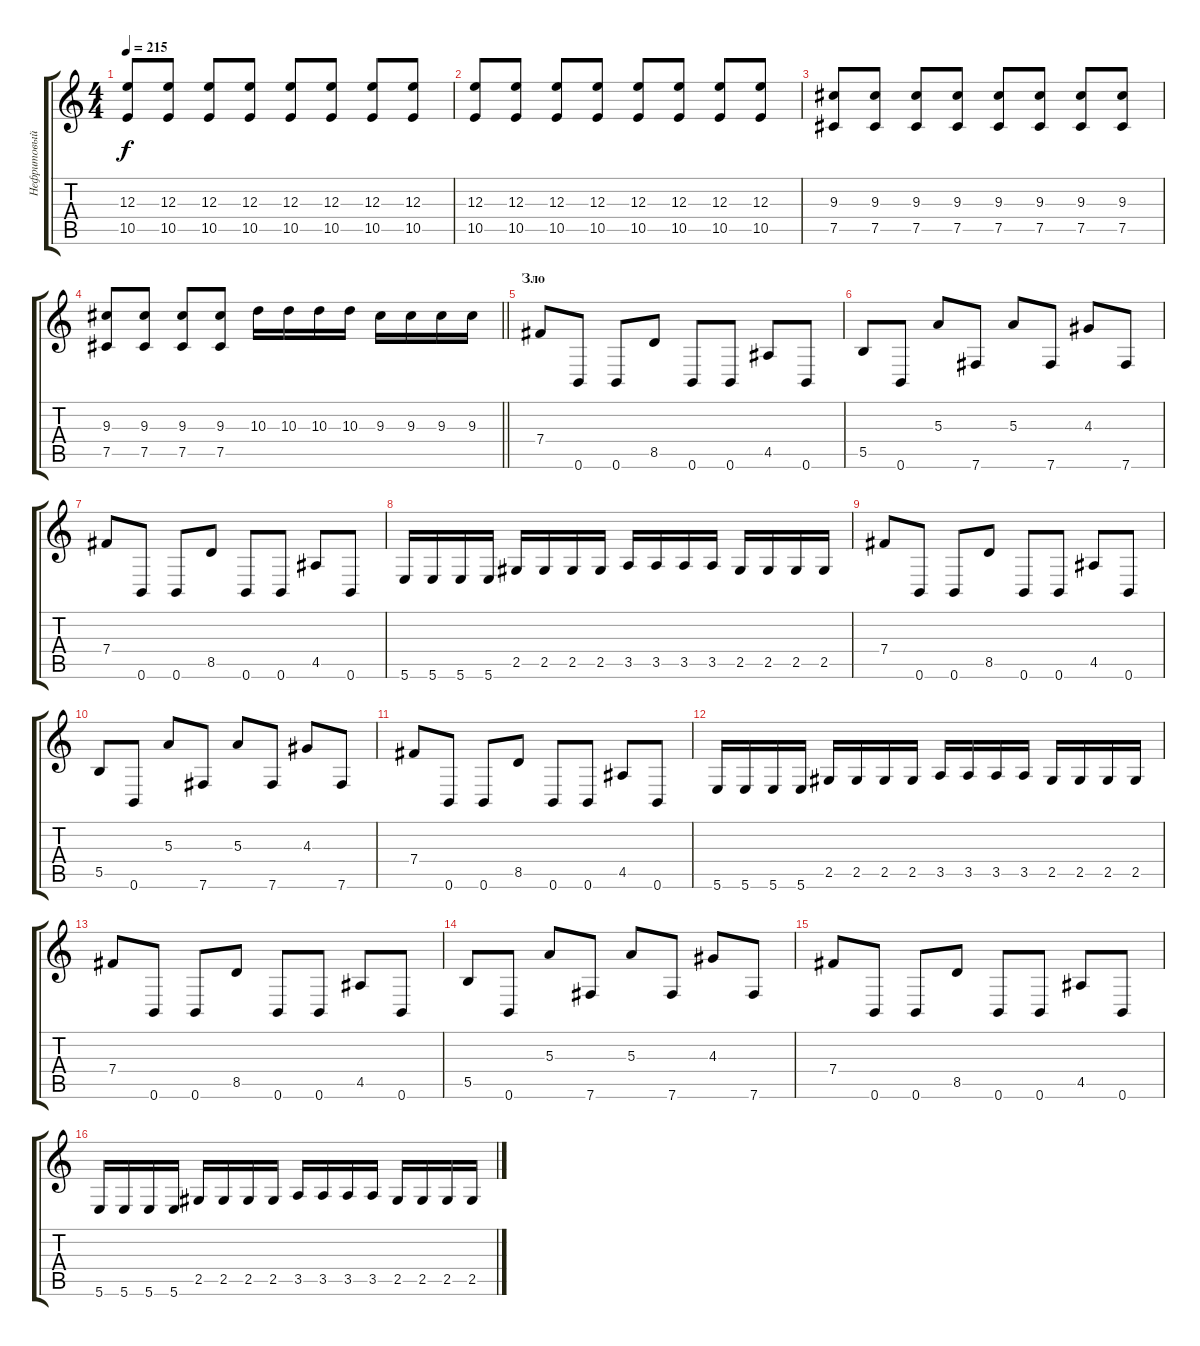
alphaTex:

\track ("Нефритовый чёткий пацан" "Нефритовый") {instrument distortionguitar}
\staff {score tabs}
\tuning (Db4 Ab3 E3 B2 Gb2 B1) {hide}
\ts (4 4)
\tempo 215
\clef g2
\ks c
(12.3 10.5).8{dy f} (12.3 10.5).8 (12.3 10.5).8 (12.3 10.5).8 (12.3 10.5).8 (12.3 10.5).8 (12.3 10.5).8 (12.3 10.5).8 |
(12.3 10.5).8 (12.3 10.5).8 (12.3 10.5).8 (12.3 10.5).8 (12.3 10.5).8 (12.3 10.5).8 (12.3 10.5).8 (12.3 10.5).8 |
(9.3 7.5).8 (9.3 7.5).8 (9.3 7.5).8 (9.3 7.5).8 (9.3 7.5).8 (9.3 7.5).8 (9.3 7.5).8 (9.3 7.5).8 |
\barLineRight lightlight
(9.3 7.5).8 (9.3 7.5).8 (9.3 7.5).8 (9.3 7.5).8 10.3.16 10.3.16 10.3.16 10.3.16 9.3.16 9.3.16 9.3.16 9.3.16 |
\section ("" "Зло")
7.4.8 0.6.8 0.6.8 8.5.8 0.6.8 0.6.8 4.5.8 0.6.8 |
5.5.8 0.6.8 5.3.8 7.6.8 5.3.8 7.6.8 4.3.8 7.6.8 |
7.4.8 0.6.8 0.6.8 8.5.8 0.6.8 0.6.8 4.5.8 0.6.8 |
5.6.16 5.6.16 5.6.16 5.6.16 2.5.16 2.5.16 2.5.16 2.5.16 3.5.16 3.5.16 3.5.16 3.5.16 2.5.16 2.5.16 2.5.16 2.5.16 |
7.4.8 0.6.8 0.6.8 8.5.8 0.6.8 0.6.8 4.5.8 0.6.8 |
5.5.8 0.6.8 5.3.8 7.6.8 5.3.8 7.6.8 4.3.8 7.6.8 |
7.4.8 0.6.8 0.6.8 8.5.8 0.6.8 0.6.8 4.5.8 0.6.8 |
5.6.16 5.6.16 5.6.16 5.6.16 2.5.16 2.5.16 2.5.16 2.5.16 3.5.16 3.5.16 3.5.16 3.5.16 2.5.16 2.5.16 2.5.16 2.5.16 |
7.4.8 0.6.8 0.6.8 8.5.8 0.6.8 0.6.8 4.5.8 0.6.8 |
5.5.8 0.6.8 5.3.8 7.6.8 5.3.8 7.6.8 4.3.8 7.6.8 |
7.4.8 0.6.8 0.6.8 8.5.8 0.6.8 0.6.8 4.5.8 0.6.8 |
5.6.16 5.6.16 5.6.16 5.6.16 2.5.16 2.5.16 2.5.16 2.5.16 3.5.16 3.5.16 3.5.16 3.5.16 2.5.16 2.5.16 2.5.16 2.5.16
